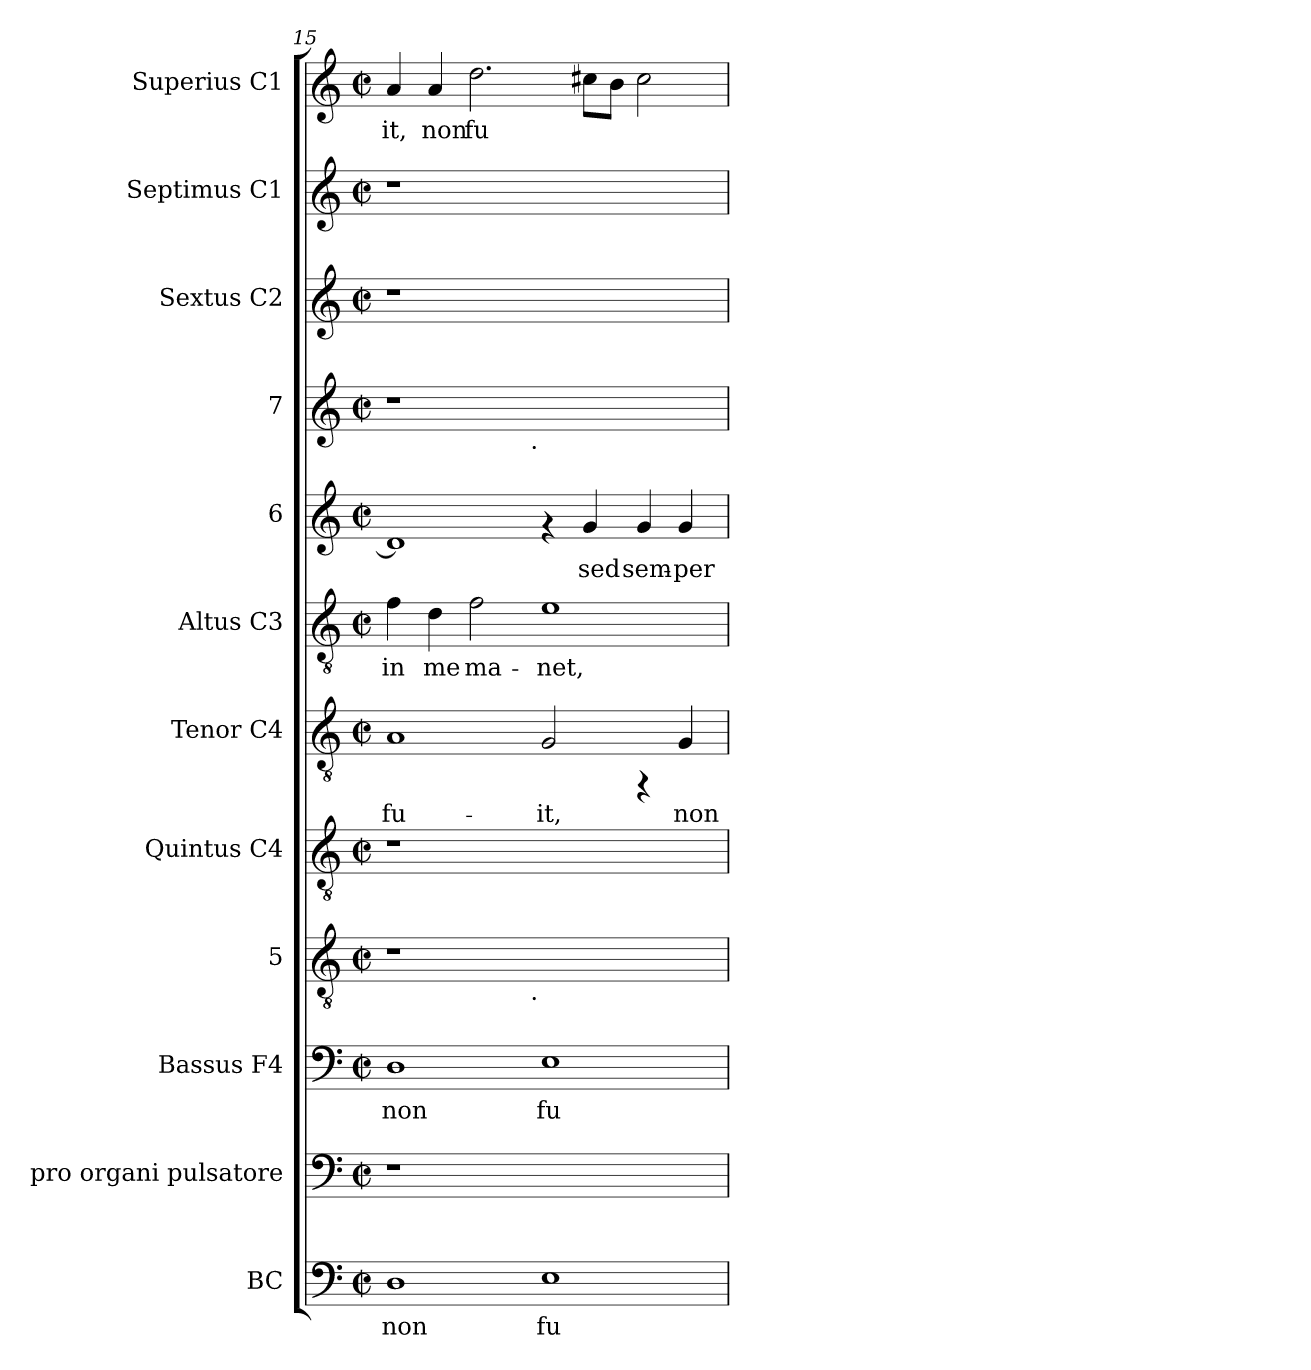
**kern	**text	**kern	**kern	**text	**kern	**kern	**kern	**text	**kern	**text	**kern	**text	**kern	**kern	**kern	**kern	**text
*part12	*part12	*part11	*part10	*part10	*part9	*part8	*part7	*part7	*part6	*part6	*part5	*part5	*part4	*part3	*part2	*part1	*part1
*staff12	*staff12	*staff11	*staff10	*staff10	*staff9	*staff8	*staff7	*staff7	*staff6	*staff6	*staff5	*staff5	*staff4	*staff3	*staff2	*staff1	*staff1
*I"BC	*	*I"pro organi  pulsatore	*I"Bassus  F4	*	*I"5	*I"Quintus  C4	*I"Tenor  C4	*	*I"Altus  C3	*	*I"6	*	*I"7	*I"Sextus  C2	*I"Septimus  C1	*I"Superius  C1	*
*I'BC	*	*	*I'B	*	*	*	*I'T	*	*I'A	*	*	*	*	*	*	*I'S	*
*clefF4	*	*clefF4	*clefF4	*	*clefGv2	*clefGv2	*clefGv2	*	*clefGv2	*	*clefG2	*	*clefG2	*clefG2	*clefG2	*clefG2	*
*k[]	*	*k[]	*k[]	*	*k[]	*k[]	*k[]	*	*k[]	*	*k[]	*	*k[]	*k[]	*k[]	*k[]	*
*C:	*	*C:	*C:	*	*C:	*C:	*C:	*	*C:	*	*C:	*	*C:	*C:	*C:	*C:	*
*M2/2	*	*M2/2	*M2/2	*	*M2/2	*M2/2	*M2/2	*	*M2/2	*	*M2/2	*	*M2/2	*M2/2	*M2/2	*M2/2	*
*met(c|)	*	*met(c|)	*met(c|)	*	*met(c|)	*met(c|)	*met(c|)	*	*met(c|)	*	*met(c|)	*	*met(c|)	*met(c|)	*met(c|)	*met(c|)	*
=15	=15	=15	=15	=15	=15	=15	=15	=15	=15	=15	=15	=15	=15	=15	=15	=15	=15
!	!LO:LY:a:cj	!	!	!LO:LY:b:cj	!	!	!	!LO:LY:b:cj	!	!LO:LY:b:cj	!	!LO:LY:b:cj	!	!	!	!	!LO:LY:b:cj
*	*	*	*	*	*^	*	*	*	*	*	*	*	*^	*	*	*	*
1D	non	1r	1D	non	1r	2ryy	1r	1A	fu-	4f\	in	1d]	.	1r	2ryy	1r	1r	4a/	-it,
!	!	!	!	!	!	!	!	!	!	!	!LO:LY:b:cj	!	!	!	!	!	!	!	!LO:LY:b:cj
.	.	.	.	.	.	.	.	.	.	4d\	me	.	.	.	.	.	.	4a/	non
!	!	!	!	!	!	!	!	!	!	!	!LO:LY:b:cj	!	!	!	!	!	!	!	!LO:LY:b:cj
.	.	.	.	.	.	4...ryy	.	.	.	2f\	ma-	.	.	.	4...ryy	.	.	2.dd\	fu-
!	!	!	!	!	!	!	!	!	!	!	!	!	!	!	!LO:TX:b:t=.	!	!	!	!
!	!	!	!	!	!	!LO:TX:b:t=.	!	!	!	!	!	!	!	!	!	!	!	!	!
.	.	.	.	.	.	1ryy	.	.	.	.	.	.	.	.	1ryy	.	.	.	.
!	!LO:LY:a:cj	!	!	!LO:LY:b:cj	!	!	!	!	!LO:LY:b:cj	!	!LO:LY:b:cj	!	!	!	!	!	!	!	!
1E	fu-	1ryy	1E	fu-	1ryy	.	1ryy	2G/	-it,	1e	-net,	4rf	.	1ryy	.	1ryy	1ryy	.	.
!	!	!	!	!	!	!	!	!	!	!	!	!	!LO:LY:b:cj	!	!	!	!	!	!LO:LY:b:cj
.	.	.	.	.	.	.	.	.	.	.	.	4g/	sed	.	.	.	.	8cc#X\L	--
!	!	!	!	!	!	!	!	!	!	!	!	!	!	!	!	!	!	!	!LO:LY:b:cj
.	.	.	.	.	.	.	.	.	.	.	.	.	.	.	.	.	.	8b\J	--
!	!	!	!	!	!	!	!	!	!	!	!	!	!LO:LY:b:cj	!	!	!	!	!	!LO:LY:b:cj
.	.	.	.	.	.	.	.	4rFF	.	.	.	4g/	sem-	.	.	.	.	2cc#\	--
!	!	!	!	!	!	!	!	!	!LO:LY:b:cj	!	!	!	!LO:LY:b:cj	!	!	!	!	!	!
.	.	.	.	.	.	.	.	4G/	non	.	.	4g/	-per	.	.	.	.	.	.
.	.	.	.	.	.	32ryy	.	.	.	.	.	.	.	.	32ryy	.	.	.	.
*	*	*	*	*	*v	*v	*	*	*	*	*	*	*	*v	*v	*	*	*	*
=	=	=	=	=	=	=	=	=	=	=	=	=	=	=	=	=	=
*-	*-	*-	*-	*-	*-	*-	*-	*-	*-	*-	*-	*-	*-	*-	*-	*-	*-
